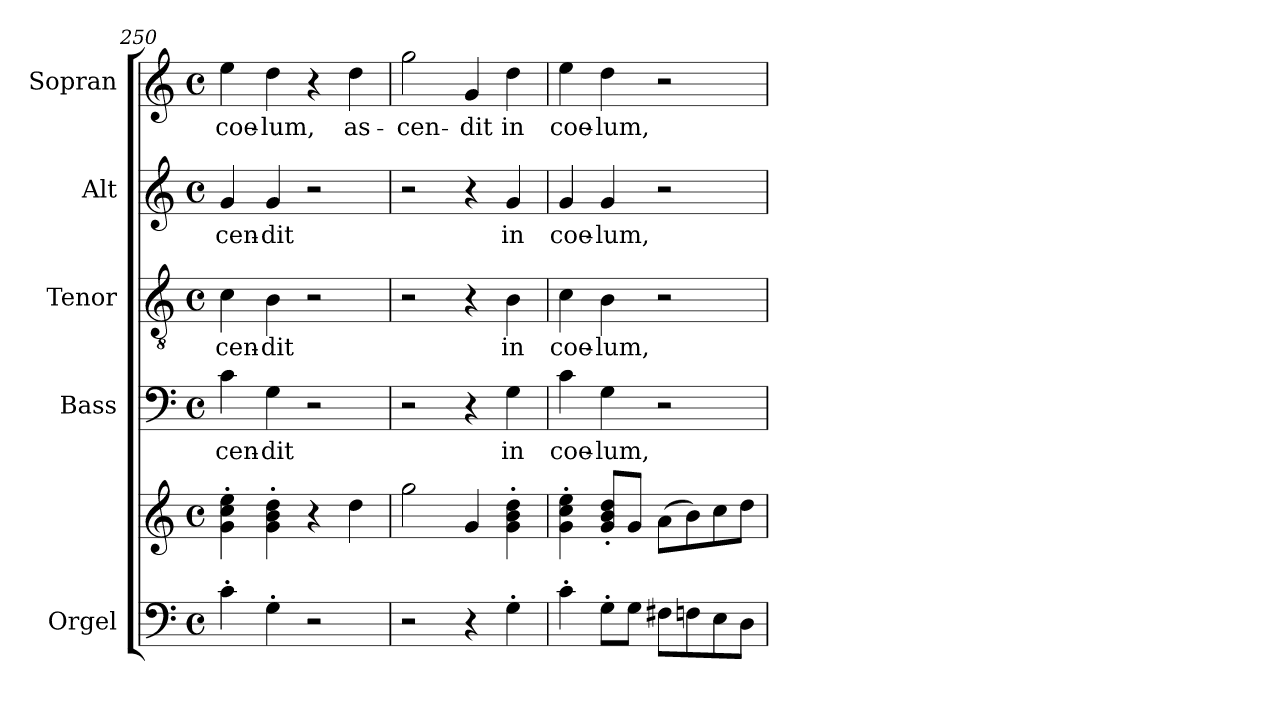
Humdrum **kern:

**kern	**kern	**kern	**text	**kern	**text	**kern	**text	**kern	**text
*part5	*part5	*part4	*part4	*part3	*part3	*part2	*part2	*part1	*part1
*staff6	*staff5	*staff4	*staff4	*staff3	*staff3	*staff2	*staff2	*staff1	*staff1
*I"Orgel	*	*I"Bass	*	*I"Tenor	*	*I"Alt	*	*I"Sopran	*
*I'Org.	*	*I'B.	*	*I'T.	*	*I'A.	*	*I'S.	*
*clefF4	*clefG2	*clefF4	*	*clefGv2	*	*clefG2	*	*clefG2	*
*k[]	*k[]	*k[]	*	*k[]	*	*k[]	*	*k[]	*
*C:	*C:	*C:	*	*C:	*	*C:	*	*C:	*
*M4/4	*M4/4	*M4/4	*	*M4/4	*	*M4/4	*	*M4/4	*
*met(c)	*met(c)	*met(c)	*	*met(c)	*	*met(c)	*	*met(c)	*
=250	=250	=250	=250	=250	=250	=250	=250	=250	=250
!	!	!	!LO:LY:b	!	!LO:LY:b	!	!LO:LY:b	!	!LO:LY:b
4c'>\	4g\'> 4cc\'> 4ee\'>	4c\	-cen-	4c\	-cen-	4g/	-cen-	4ee\	coe-
!	!	!	!LO:LY:b	!	!LO:LY:b	!	!LO:LY:b	!	!LO:LY:b
4G'>\	4g\'> 4b\'> 4dd\'>	4G\	-dit	4B\	-dit	4g/	-dit	4dd\	-lum,
2r	4r	2r	.	2r	.	2r	.	4r	.
!	!	!	!	!	!	!	!	!	!LO:LY:b
.	4dd\	.	.	.	.	.	.	4dd\	as-
=251	=251	=251	=251	=251	=251	=251	=251	=251	=251
!	!	!	!	!	!	!	!	!	!LO:LY:b
2r	2gg\	2r	.	2r	.	2r	.	2gg\	-cen-
!	!	!	!	!	!	!	!	!	!LO:LY:b
4r	4g/	4r	.	4r	.	4r	.	4g/	-dit
!	!	!	!LO:LY:b	!	!LO:LY:b	!	!LO:LY:b	!	!LO:LY:b
4G'>\	4g\'> 4b\'> 4dd\'>	4G\	in	4B\	in	4g/	in	4dd\	in
!!LO:LB:g=z
=252	=252	=252	=252	=252	=252	=252	=252	=252	=252
!	!	!	!LO:LY:b	!	!LO:LY:b	!	!LO:LY:b	!	!LO:LY:b
4c'>\	4g\'> 4cc\'> 4ee\'>	4c\	coe-	4c\	coe-	4g/	coe-	4ee\	coe-
!	!	!	!LO:LY:b	!	!LO:LY:b	!	!LO:LY:b	!	!LO:LY:b
8G'>\L	8g/'< 8b/'< 8dd/'<L	4G\	-lum,	4B\	-lum,	4g/	-lum,	4dd\	-lum,
8G\J	8g/J	.	.	.	.	.	.	.	.
8F#X\L	(>8a\L	2r	.	2r	.	2r	.	2r	.
8Fn\	8b\)	.	.	.	.	.	.	.	.
8E\	8cc\	.	.	.	.	.	.	.	.
8D\J	8dd\J	.	.	.	.	.	.	.	.
=	=	=	=	=	=	=	=	=	=
*-	*-	*-	*-	*-	*-	*-	*-	*-	*-
